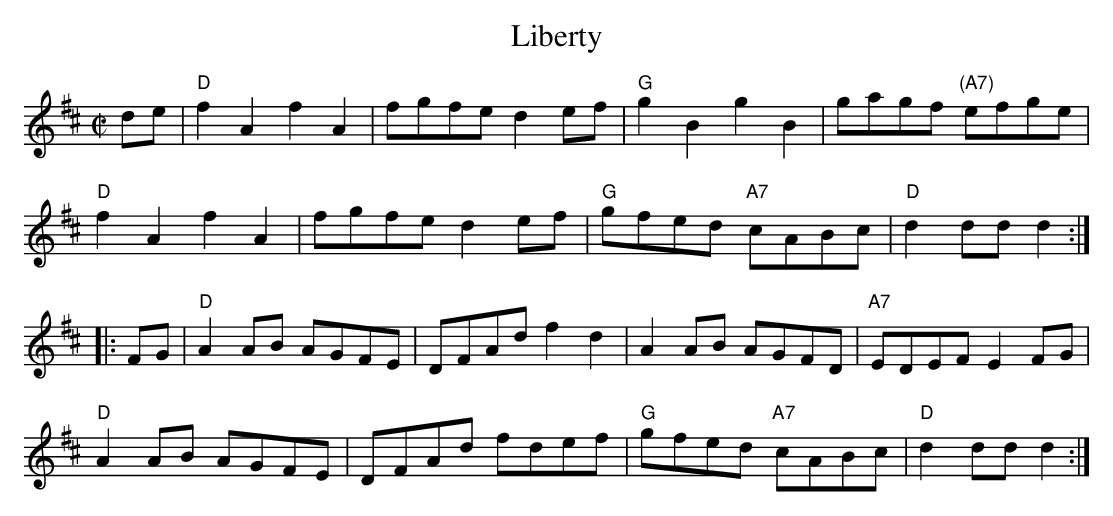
X:1
T: Liberty
M: C|
K: D
   de |\
"D"f2A2 f2A2 | fgfe d2ef | "G"g2B2 g2B2 | gagf "(A7)"efge |
"D"f2A2 f2A2 | fgfe d2ef | "G"gfed "A7"cABc | "D"d2dd d2 :|
|: FG |\
"D"A2AB AGFE | DFAd f2d2 | A2AB AGFD | "A7"EDEF E2FG |
"D"A2AB AGFE | DFAd fdef | "G"gfed "A7"cABc | "D"d2dd d2 :|
